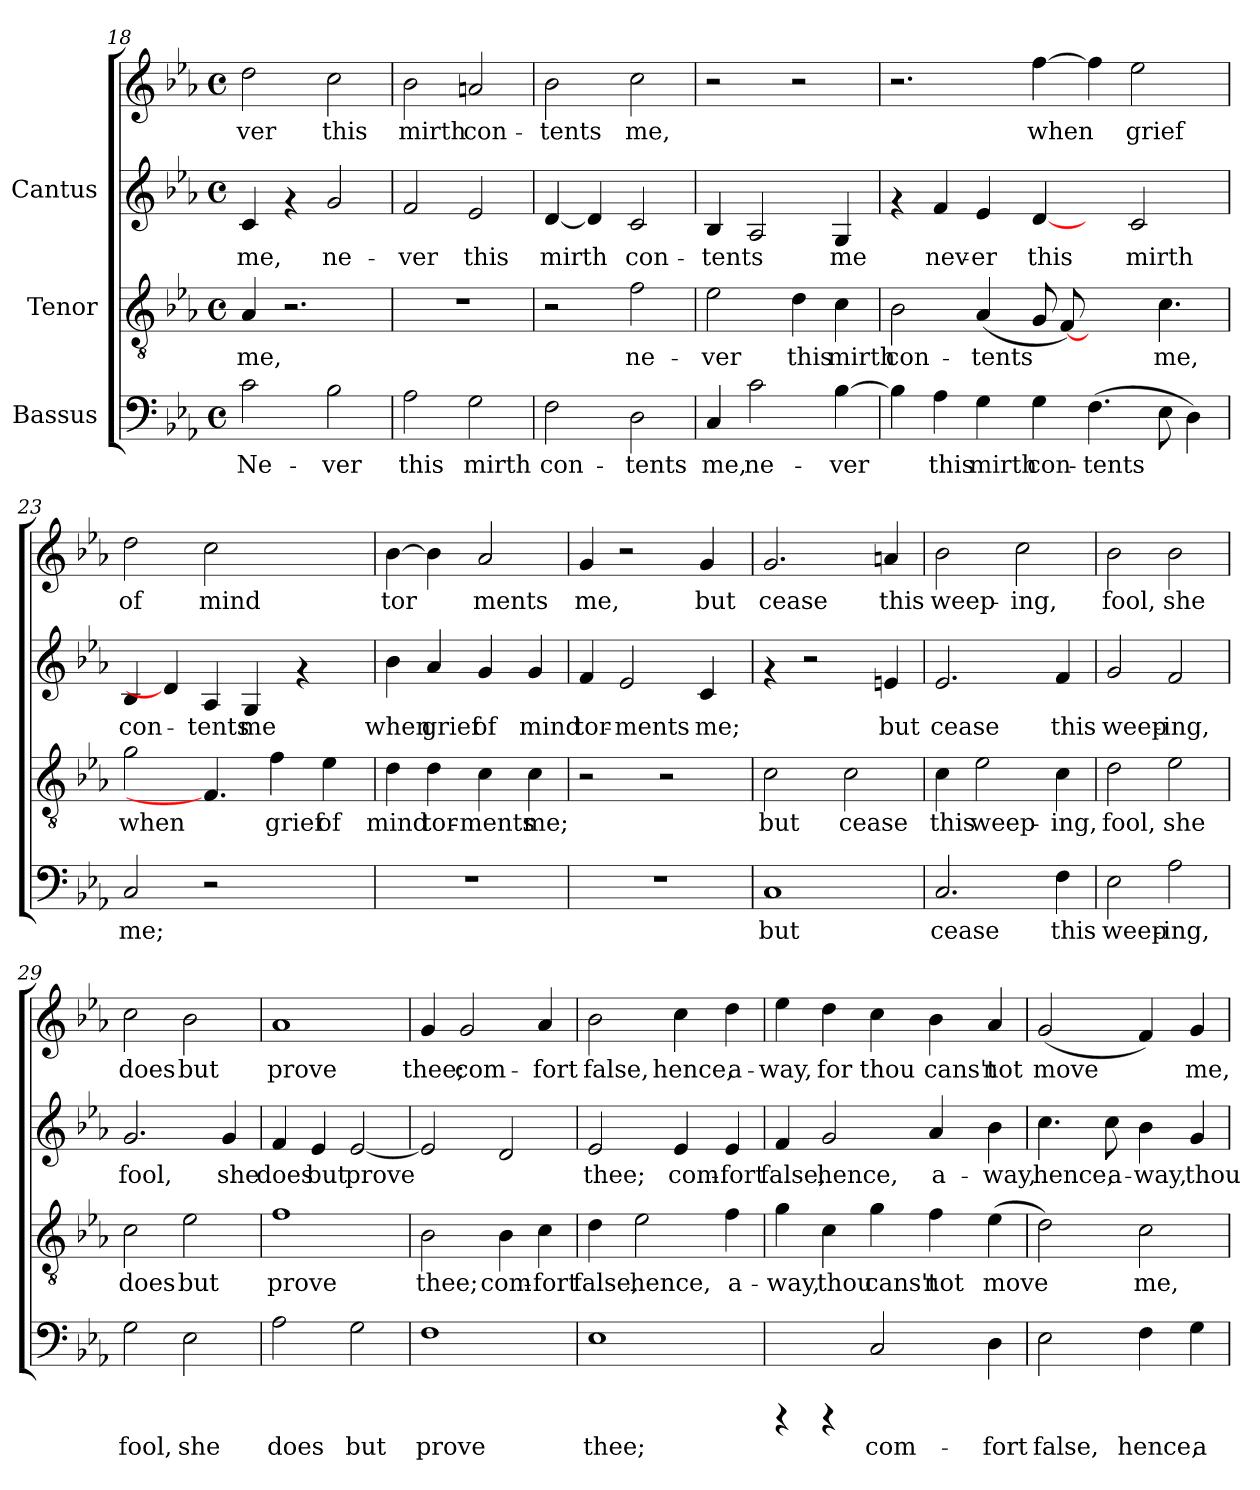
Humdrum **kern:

**kern	**text	**kern	**text	**kern	**text	**kern	**text
*part3	*part3	*part2	*part2	*part1	*part1	*part1	*part1
*staff4	*staff4	*staff3	*staff3	*staff2	*staff2	*staff1	*staff1
*I"Bassus	*	*I"Tenor	*	*I"Cantus	*	*	*
!!LO:LB:g=z
*clefF4	*	*clefGv2	*	*clefG2	*	*clefG2	*
*k[b-e-a-]	*	*k[b-e-a-]	*	*k[b-e-a-]	*	*k[b-e-a-]	*
*E-:	*	*E-:	*	*E-:	*	*E-:	*
*M4/4	*	*M4/4	*	*M4/4	*	*M4/4	*
*met(c)	*	*met(c)	*	*met(c)	*	*met(c)	*
=18	=18	=18	=18	=18	=18	=18	=18
!	!LO:LY:b:cj	!	!LO:LY:b:cj	!	!LO:LY:b:cj	!	!LO:LY:b:cj
2c\	Ne-	4A-/	me,	4c/	me,	2dd\	ver
.	.	2.r	.	4rf	.	.	.
!	!LO:LY:b:cj	!	!	!	!LO:LY:b:cj	!	!LO:LY:b:cj
2B-\	-ver	.	.	2g/	ne-	2cc\	this
!!LO:LB:g=z
=19	=19	=19	=19	=19	=19	=19	=19
!	!LO:LY:b:cj	!	!	!	!LO:LY:b:cj	!	!LO:LY:b:cj
2A-\	this	1r	.	2f/	-ver	2b-\	-mirth
!	!LO:LY:b:cj	!	!	!	!LO:LY:b:cj	!	!LO:LY:b:cj
2G\	mirth	.	.	2e-/	this	2an/	con-
!!LO:PB:g=z
=20	=20	=20	=20	=20	=20	=20	=20
!	!LO:LY:b:cj	!	!	!	!LO:LY:b:cj	!	!LO:LY:b:cj
2F\	con-	2r	.	[<4d/	mirth	2b-\	tents
!	!	!	!	!	!LO:LY:b:cj	!	!
.	.	.	.	4d/]	.	.	.
!	!LO:LY:b:cj	!	!LO:LY:b:cj	!	!LO:LY:b:cj	!	!LO:LY:b:cj
2D\	-tents	2f\	ne-	2c/	con-	2cc\	me,
!!LO:LB:g=z
=21	=21	=21	=21	=21	=21	=21	=21
!	!LO:LY:b:cj	!	!LO:LY:b:cj	!	!LO:LY:b:cj	!	!
4C/	me,	2e-\	-ver	4B-/	-tents	2r	.
!	!LO:LY:b:cj	!	!	!	!LO:LY:b:cj	!	!
2c\	ne-	.	.	2A-/	.	.	.
!	!	!	!LO:LY:b:cj	!	!	!	!
.	.	4d\	this	.	.	2r	.
!	!LO:LY:b:cj	!	!LO:LY:b:cj	!	!LO:LY:b:cj	!	!
[>4B-\	-ver	4c\	mirth	4G/	me	.	.
!!LO:LB:g=z
=22	=22	=22	=22	=22	=22	=22	=22
!	!LO:LY:b:cj	!	!LO:LY:b:cj	!	!	!	!
4B-\]	.	2B-\	con-	4rf	.	2.r	.
!	!LO:LY:b:cj	!	!	!	!LO:LY:b:cj	!	!
4A-\	this	.	.	4f/	nev-	.	.
!	!LO:LY:b:cj	!	!LO:LY:b:cj	!	!LO:LY:b:cj	!	!
4G\	mirth	(<4A-/	-tents	4e-/	-er	.	.
!	!LO:LY:b:cj	!	!LO:LY:b:cj	!	!LO:LY:b:cj	!	!LO:LY:b:cj
4G\	con-	8G/	.	[4d/	this	[>4ff\	when
!	!	!	!LO:LY:b:cj	!	!	!	!
.	.	[8F/)	.	.	.	.	.
!	!LO:LY:b:cj	!	!	!	!	!	!LO:LY:b:cj
(>4.F\	-tents	4.ryy	.	4ryy	.	4ff\]	.
!	!	!	!	!	!LO:LY:b:cj	!	!LO:LY:b:cj
.	.	.	.	2c/	mirth	2ee-\	grief
!	!LO:LY:b:cj	!	!LO:LY:b:cj	!	!	!	!
8E-\	.	4.c\	me,	.	.	.	.
!	!LO:LY:b:cj	!	!	!	!	!	!
4D\)	.	.	.	.	.	.	.
!!LO:PB:g=z
=23	=23	=23	=23	=23	=23	=23	=23
!	!LO:LY:b:cj	!	!LO:LY:b:cj	!	!LO:LY:b:cj	!	!LO:LY:b:cj
2C/	me;	2g\	when	4B-/	con-	2dd\	of
.	.	.	.	4d/]	.	.	.
!	!	!	!	!	!LO:LY:b:cj	!	!LO:LY:b:cj
2r	.	4.F/]	.	4A-/	-tents	2cc\	mind
!	!	!	!	!	!LO:LY:b:cj	!	!
.	.	.	.	4G/	me	.	.
!	!	!	!LO:LY:b:cj	!	!	!	!
.	.	4f\	grief	.	.	.	.
4.ryy	.	.	.	4rf	.	4.ryy	.
!	!	!	!LO:LY:b:cj	!	!	!	!
.	.	4e-\	of	.	.	.	.
.	.	.	.	8ryy	.	.	.
!!LO:LB:g=z
=24	=24	=24	=24	=24	=24	=24	=24
!	!	!	!LO:LY:b:cj	!	!LO:LY:b:cj	!	!LO:LY:b:cj
1r	.	4d\	mind	4b-\	when	[>4b-\	tor-
!	!	!	!LO:LY:b:cj	!	!LO:LY:b:cj	!	!LO:LY:b:cj
.	.	4d\	tor-	4a-/	grief	4b-\]	-
!	!	!	!LO:LY:b:cj	!	!LO:LY:b:cj	!	!LO:LY:b:cj
.	.	4c\	-ments	4g/	of	2a-/	ments
!	!	!	!LO:LY:b:cj	!	!LO:LY:b:cj	!	!
.	.	4c\	me;	4g/	mind	.	.
!!LO:LB:g=z
=25	=25	=25	=25	=25	=25	=25	=25
!	!	!	!	!	!LO:LY:b:cj	!	!LO:LY:b:cj
1r	.	2r	.	4f/	tor-	4g/	me,
!	!	!	!	!	!LO:LY:b:cj	!	!
.	.	.	.	2e-/	-ments	2r	.
.	.	2r	.	.	.	.	.
!	!	!	!	!	!LO:LY:b:cj	!	!LO:LY:b:cj
.	.	.	.	4c/	me;	4g/	but
!!LO:LB:g=z
=26	=26	=26	=26	=26	=26	=26	=26
!	!LO:LY:b:cj	!	!LO:LY:b:cj	!	!	!	!LO:LY:b:cj
1C	but	2c\	but	4rf	.	2.g/	cease
.	.	.	.	2r	.	.	.
!	!	!	!LO:LY:b:cj	!	!	!	!
.	.	2c\	cease	.	.	.	.
!	!	!	!	!	!LO:LY:b:cj	!	!LO:LY:b:cj
.	.	.	.	4en/	but	4an/	this
!!LO:PB:g=z
=27	=27	=27	=27	=27	=27	=27	=27
!	!LO:LY:b:cj	!	!LO:LY:b:cj	!	!LO:LY:b:cj	!	!LO:LY:b:cj
2.C/	cease	4c\	this	2.e-/	cease	2b-\	weep-
!	!	!	!LO:LY:b:cj	!	!	!	!
.	.	2e-\	weep-	.	.	.	.
!	!	!	!	!	!	!	!LO:LY:b:cj
.	.	.	.	.	.	2cc\	-ing,
!	!LO:LY:b:cj	!	!LO:LY:b:cj	!	!LO:LY:b:cj	!	!
4F\	this	4c\	-ing,	4f/	this	.	.
!!LO:LB:g=z
=28	=28	=28	=28	=28	=28	=28	=28
!	!LO:LY:b:cj	!	!LO:LY:b:cj	!	!LO:LY:b:cj	!	!LO:LY:b:cj
2E-\	weep-	2d\	fool,	2g/	weep-	2b-\	fool,
!	!LO:LY:b:cj	!	!LO:LY:b:cj	!	!LO:LY:b:cj	!	!LO:LY:b:cj
2A-\	-ing,	2e-\	she	2f/	-ing,	2b-\	she
!!LO:LB:g=z
=29	=29	=29	=29	=29	=29	=29	=29
!	!LO:LY:b:cj	!	!LO:LY:b:cj	!	!LO:LY:b:cj	!	!LO:LY:b:cj
2G\	fool,	2c\	does	2.g/	fool,	2cc\	does
!	!LO:LY:b:cj	!	!LO:LY:b:cj	!	!	!	!LO:LY:b:cj
2E-\	she	2e-\	but	.	.	2b-\	but
!	!	!	!	!	!LO:LY:b:cj	!	!
.	.	.	.	4g/	she	.	.
!!LO:PB:g=z
=30	=30	=30	=30	=30	=30	=30	=30
!	!LO:LY:b:cj	!	!LO:LY:b:cj	!	!LO:LY:b:cj	!	!LO:LY:b:cj
2A-\	does	1f	prove	4f/	does	1a-	prove
!	!	!	!	!	!LO:LY:b:cj	!	!
.	.	.	.	4e-/	but	.	.
!	!LO:LY:b:cj	!	!	!	!LO:LY:b:cj	!	!
2G\	but	.	.	[<2e-/	prove	.	.
!!LO:LB:g=z
=31	=31	=31	=31	=31	=31	=31	=31
!	!LO:LY:b:cj	!	!LO:LY:b:cj	!	!	!	!LO:LY:b:cj
1F	prove	2B-\	thee;	2e-/]	.	4g/	thee;
!	!	!	!	!	!	!	!LO:LY:b:cj
.	.	.	.	.	.	2g/	com-
!	!	!	!LO:LY:b:cj	!	!	!	!
.	.	4B-\	com-	2d/	.	.	.
!	!	!	!LO:LY:b:cj	!	!	!	!LO:LY:b:cj
.	.	4c\	-fort	.	.	4a-/	-fort
!!LO:LB:g=z
=32	=32	=32	=32	=32	=32	=32	=32
!	!LO:LY:b:cj	!	!LO:LY:b:cj	!	!LO:LY:b:cj	!	!LO:LY:b:cj
1E-	thee;	4d\	false,	2e-/	-thee;	2b-\	false,
!	!	!	!LO:LY:b:cj	!	!	!	!
.	.	2e-\	hence,	.	.	.	.
!	!	!	!	!	!LO:LY:b:cj	!	!LO:LY:b:cj
.	.	.	.	4e-/	com-	4cc\	hence,
!	!	!	!LO:LY:b:cj	!	!LO:LY:b:cj	!	!LO:LY:b:cj
.	.	4f\	a-	4e-/	-fort	4dd\	a-
!!LO:LB:g=z
=33	=33	=33	=33	=33	=33	=33	=33
!	!	!	!LO:LY:b:cj	!	!LO:LY:b:cj	!	!LO:LY:b:cj
4rCCC	.	4g\	-way,	4f/	false,	4ee-\	way,
!	!	!	!LO:LY:a:cj	!	!LO:LY:a:cj	!	!LO:LY:a:cj
4rCCC	.	4c\	thou	2g/	hence,	4dd\	for
!	!LO:LY:b:cj	!	!LO:LY:a:cj	!	!	!	!LO:LY:a:cj
2C/	com-	4g\	cans't	.	.	4cc\	thou
!	!	!	!LO:LY:a:cj	!	!LO:LY:a:cj	!	!LO:LY:a:cj
.	.	4f\	not	4a-/	a-	4b-\	cans't
!	!LO:LY:b:cj	!	!LO:LY:a:cj	!	!LO:LY:a:cj	!	!LO:LY:a:cj
4D\	-fort	(>4e-\	move	4b-\	-way,	4a-/	not
!!LO:LB:g=z
=34	=34	=34	=34	=34	=34	=34	=34
!	!LO:LY:b:cj	!	!LO:LY:b:cj	!	!LO:LY:b:cj	!	!LO:LY:b:cj
2E-\	false,	2d\)	.	4.cc\	hence,	(<2g/	move
!	!	!	!	!	!LO:LY:b:cj	!	!
.	.	.	.	8cc\	a-	.	.
!	!LO:LY:b:cj	!	!LO:LY:b:cj	!	!LO:LY:b:cj	!	!LO:LY:b:cj
4F\	hence,	2c\	me,	4b-\	-way,	4f/)	.
!	!LO:LY:b:cj	!	!	!	!LO:LY:b:cj	!	!LO:LY:b:cj
4G\	a-	.	.	4g/	thou	4g/	me,
=	=	=	=	=	=	=	=
*-	*-	*-	*-	*-	*-	*-	*-
